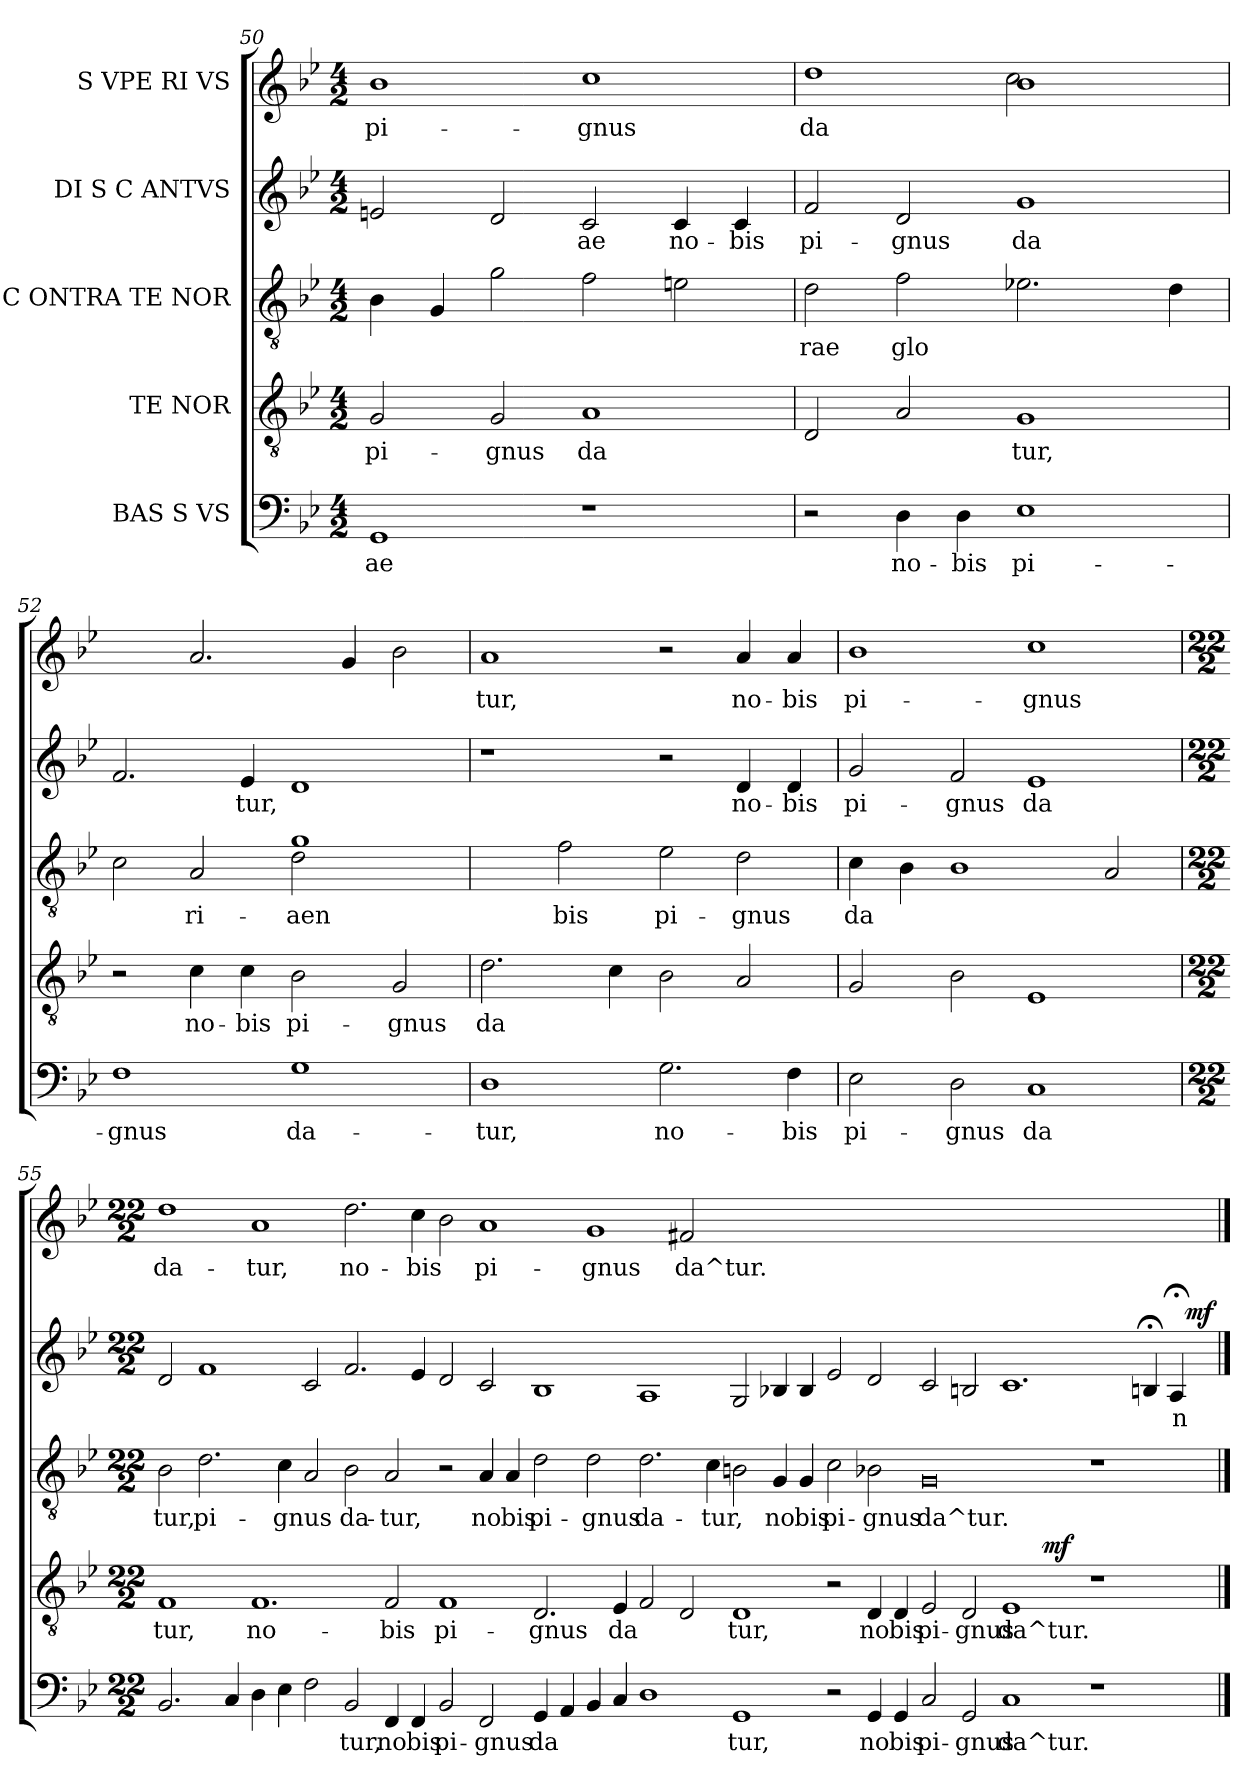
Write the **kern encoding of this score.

**kern	**text	**kern	**text	**dynam	**kern	**text	**kern	**text	**dynam	**kern	**text
*part5	*part5	*part4	*part4	*part4	*part3	*part3	*part2	*part2	*part2	*part1	*part1
*staff5	*staff5	*staff4	*staff4	*staff4	*staff3	*staff3	*staff2	*staff2	*staff2	*staff1	*staff1
*I"BAS S VS	*	*I"TE NOR	*	*	*I"C ONTRA  TE NOR	*	*I"DI S C ANTVS	*	*	*I"S VPE RI VS	*
*clefF4	*	*clefGv2	*	*	*clefGv2	*	*clefG2	*	*	*clefG2	*
*k[b-e-]	*	*k[b-e-]	*	*	*k[b-e-]	*	*k[b-e-]	*	*	*k[b-e-]	*
*B-:	*	*B-:	*	*	*B-:	*	*B-:	*	*	*B-:	*
*M4/2	*	*M4/2	*	*	*M4/2	*	*M4/2	*	*	*M4/2	*
=50	=50	=50	=50	=50	=50	=50	=50	=50	=50	=50	=50
!	!LO:LY:b:cj	!	!LO:LY:b:cj	!	!	!LO:LY:b:cj	!	!LO:LY:b:cj	!	!	!LO:LY:b:cj
1GG	-ae	2G/	pi-	.	4B-\	--	2en/	--	.	1b-	pi-
!	!	!	!	!	!	!LO:LY:b:cj	!	!	!	!	!
.	.	.	.	.	4G/	--	.	.	.	.	.
!	!	!	!LO:LY:b:cj	!	!	!LO:LY:b:cj	!	!LO:LY:b:cj	!	!	!
.	.	2G/	-gnus	.	2g\	--	2d/	--	.	.	.
!	!	!	!LO:LY:b:cj	!	!	!LO:LY:b:cj	!	!LO:LY:b:cj	!	!	!LO:LY:b:cj
1r	.	1A	da-	.	2f\	--	2c/	-ae	.	1cc	-gnus
!	!	!	!	!	!	!LO:LY:b:cj	!	!LO:LY:b:cj	!	!	!
.	.	.	.	.	2en\	--	4c/	no-	.	.	.
!	!	!	!	!	!	!	!	!LO:LY:b:cj	!	!	!
.	.	.	.	.	.	.	4c/	-bis	.	.	.
=51	=51	=51	=51	=51	=51	=51	=51	=51	=51	=51	=51
!	!	!	!LO:LY:b:cj	!	!	!LO:LY:b:cj	!	!LO:LY:b:cj	!	!	!LO:LY:b:cj
*	*	*	*	*	*	*	*	*	*	*^	*
2r	.	2D/	--	.	2d\	-rae	2f/	pi-	.	1dd	1ryy	da-
!	!LO:LY:b:cj	!	!LO:LY:b:cj	!	!	!LO:LY:b:cj	!	!LO:LY:b:cj	!	!	!	!
4D\	no-	2A/	--	.	2f\	glo-	2d/	-gnus	.	.	.	.
!	!LO:LY:b:cj	!	!	!	!	!	!	!	!	!	!	!
4D\	-bis	.	.	.	.	.	.	.	.	.	.	.
!	!LO:LY:b:cj	!	!LO:LY:b:cj	!	!	!LO:LY:b:cj	!	!LO:LY:b:cj	!	!	!	!LO:LY:b:cj
1E-	pi-	1G	-tur,	.	2.e-X\	--	1g	da-	.	1b-	2cc\	--
.	.	.	.	.	.	.	.	.	.	.	2ryy	.
!	!	!	!	!	!	!LO:LY:b:cj	!	!	!	!	!	!
.	.	.	.	.	4d\	--	.	.	.	.	.	.
*	*	*	*	*	*	*	*	*	*	*v	*v	*
=52	=52	=52	=52	=52	=52	=52	=52	=52	=52	=52	=52
!	!LO:LY:b:cj	!	!	!	!	!LO:LY:b:cj	!	!LO:LY:b:cj	!	!	!
*	*	*	*	*	*^	*	*	*	*	*	*
1F	-gnus	2r	.	.	2c\	1ryy	--	2.f/	--	.	2ryy	.
!	!	!	!LO:LY:b:cj	!	!	!	!LO:LY:b:cj	!	!	!	!	!
.	.	4c\	no-	.	2A/	.	-ri-	.	.	.	2.a/	.
!	!	!	!LO:LY:b:cj	!	!	!	!	!	!LO:LY:b:cj	!	!	!
.	.	4c\	-bis	.	.	.	.	4e-/	-tur,	.	.	.
!	!LO:LY:b:cj	!	!LO:LY:b:cj	!	!	!	!LO:LY:b:cj	!	!LO:LY:b:cj	!	!	!
1G	da-	2B-\	pi-	.	1g	2d\	-aen	1d	.	.	.	.
!	!	!	!	!	!	!	!	!	!	!	!	!LO:LY:b:cj
.	.	.	.	.	.	.	.	.	.	.	4g/	--
!	!	!	!LO:LY:b:cj	!	!	!	!	!	!	!	!	!LO:LY:b:cj
.	.	2G/	-gnus	.	.	2ryy	.	.	.	.	2b-\	--
=53	=53	=53	=53	=53	=53	=53	=53	=53	=53	=53	=53	=53
!	!LO:LY:b:cj	!	!LO:LY:b:cj	!	!	!	!	!	!	!	!	!LO:LY:b:cj
*	*	*	*	*	*v	*v	*	*	*	*	*	*
1D	-tur,	2.d\	da-	.	2ryy	.	1r	.	.	1a	-tur,
!	!	!	!	!	!	!LO:LY:b:cj	!	!	!	!	!
.	.	.	.	.	2f\	bis	.	.	.	.	.
!	!	!	!LO:LY:b:cj	!	!	!	!	!	!	!	!
.	.	4c\	--	.	.	.	.	.	.	.	.
!	!LO:LY:b:cj	!	!LO:LY:b:cj	!	!	!LO:LY:b:cj	!	!	!	!	!
2.G\	no-	2B-\	--	.	2e-\	pi-	2r	.	.	2r	.
!	!	!	!LO:LY:b:cj	!	!	!LO:LY:b:cj	!	!LO:LY:b:cj	!	!	!LO:LY:b:cj
.	.	2A/	--	.	2d\	-gnus	4d/	no-	.	4a/	no-
!	!LO:LY:b:cj	!	!	!	!	!	!	!LO:LY:b:cj	!	!	!LO:LY:b:cj
4F\	-bis	.	.	.	.	.	4d/	-bis	.	4a/	-bis
=54	=54	=54	=54	=54	=54	=54	=54	=54	=54	=54	=54
!	!LO:LY:b:cj	!	!LO:LY:b:cj	!	!	!LO:LY:b:cj	!	!LO:LY:b:cj	!	!	!LO:LY:b:cj
2E-\	pi-	2G/	--	.	4c\	da-	2g/	pi-	.	1b-	pi-
!	!	!	!	!	!	!LO:LY:b:cj	!	!	!	!	!
.	.	.	.	.	4B-\	--	.	.	.	.	.
!	!LO:LY:b:cj	!	!LO:LY:b:cj	!	!	!LO:LY:b:cj	!	!LO:LY:b:cj	!	!	!
2D\	-gnus	2B-\	--	.	1B-	--	2f/	-gnus	.	.	.
!	!LO:LY:b:cj	!	!LO:LY:b:cj	!	!	!	!	!LO:LY:b:cj	!	!	!LO:LY:b:cj
1C	da-	1E-	--	.	.	.	1e-	da-	.	1cc	-gnus
!	!	!	!	!	!	!LO:LY:b:cj	!	!	!	!	!
.	.	.	.	.	2A/	--	.	.	.	.	.
!!LO:LB:g=z
=55	=55	=55	=55	=55	=55	=55	=55	=55	=55	=55	=55
*M22/2	*	*M22/2	*	*	*M22/2	*	*M22/2	*	*	*M22/2	*
!	!LO:LY:b:cj	!	!LO:LY:b:cj	!	!	!LO:LY:b:cj	!	!LO:LY:b:cj	!	!	!LO:LY:b:cj
*	*	*^	*	*	*	*	*^	*	*	*	*
2.BB-/	--	1F	1ryy	-tur,	.	2B-\	-tur,	2d/	1ryy	--	.	1dd	da-
!	!	!	!	!	!	!	!LO:LY:b:cj	!	!	!LO:LY:b:cj	!	!	!
.	.	.	.	.	.	2.d\	pi-	1f	.	--	.	.	.
!	!LO:LY:b:cj	!	!	!	!	!	!	!	!	!	!	!	!
4C/	--	.	.	.	.	.	.	.	.	.	.	.	.
!	!LO:LY:b:cj	!	!	!LO:LY:b:cj	!	!	!	!	!	!	!	!	!LO:LY:b:cj
4D\	--	1.F	1ryy	no-	.	.	.	.	1ryy	.	.	1a	-tur,
!	!LO:LY:b:cj	!	!	!	!	!	!LO:LY:b:cj	!	!	!	!	!	!
4E-\	--	.	.	.	.	4c\	-gnus	.	.	.	.	.	.
!	!LO:LY:b:cj	!	!	!	!	!	!LO:LY:b:cj	!	!	!LO:LY:b:cj	!	!	!
2F\	--	.	.	.	.	2A/	.	2c/	.	--	.	.	.
!	!LO:LY:b:cj	!	!	!	!	!	!LO:LY:b:cj	!	!	!LO:LY:b:cj	!	!	!LO:LY:b:cj
2BB-/	-tur,	.	1ryy	.	.	2B-\	da-	2.f/	1ryy	--	.	2.dd\	no-
!	!LO:LY:b:cj	!	!	!LO:LY:b:cj	!	!	!LO:LY:b:cj	!	!	!	!	!	!
4FF/	no-	2F/	.	-bis	.	2A/	-tur,	.	.	.	.	.	.
!	!LO:LY:b:cj	!	!	!	!	!	!	!	!	!LO:LY:b:cj	!	!	!LO:LY:b:cj
4FF/	-bis	.	.	.	.	.	.	4e-/	.	--	.	4cc\	-bis
!	!LO:LY:b:cj	!	!	!LO:LY:b:cj	!	!	!	!	!	!LO:LY:b:cj	!	!	!LO:LY:b:cj
2BB-/	pi-	1F	1ryy	pi-	.	2r	.	2d/	1ryy	--	.	2b-\	.
!	!LO:LY:b:cj	!	!	!	!	!	!LO:LY:b:cj	!	!	!LO:LY:b:cj	!	!	!LO:LY:b:cj
2FF/	-gnus	.	.	.	.	4A/	no-	2c/	.	--	.	1a	pi-
!	!	!	!	!	!	!	!LO:LY:b:cj	!	!	!	!	!	!
.	.	.	.	.	.	4A/	-bis	.	.	.	.	.	.
!	!LO:LY:b:cj	!	!	!LO:LY:b:cj	!	!	!LO:LY:b:cj	!	!	!LO:LY:b:cj	!	!	!
4GG/	da-	2.D/	1ryy	-gnus	.	2d\	pi-	1B-	1ryy	--	.	.	.
!	!LO:LY:b:cj	!	!	!	!	!	!	!	!	!	!	!	!
4AA/	--	.	.	.	.	.	.	.	.	.	.	.	.
!	!LO:LY:b:cj	!	!	!	!	!	!LO:LY:b:cj	!	!	!	!	!	!LO:LY:b:cj
4BB-/	--	.	.	.	.	2d\	-gnus	.	.	.	.	1g	-gnus
!	!LO:LY:b:cj	!	!	!LO:LY:b:cj	!	!	!	!	!	!	!	!	!
4C/	--	4E-/	.	da-	.	.	.	.	.	.	.	.	.
!	!LO:LY:b:cj	!	!	!LO:LY:b:cj	!	!	!LO:LY:b:cj	!	!	!LO:LY:b:cj	!	!	!
1D	--	2F/	1ryy	--	.	2.d\	da-	1A	1ryy	--	.	.	.
!	!	!	!	!LO:LY:b:cj	!	!	!	!	!	!	!	!	!LO:LY:b:cj
.	.	2D/	.	--	.	.	.	.	.	.	.	2f#X/	da^tur.-
!	!	!	!	!	!	!	!LO:LY:b:cj	!	!	!	!	!	!
.	.	.	.	.	.	4c\	-tur,	.	.	.	.	.	.
!	!LO:LY:b:cj	!	!	!LO:LY:b:cj	!	!	!LO:LY:b:cj	!	!	!LO:LY:b:cj	!	!	!
1GG	-tur,	1D	1ryy	-tur,	.	2Bn\	.	2G/	1ryy	--	.	00ryy	.
!	!	!	!	!	!	!	!LO:LY:b:cj	!	!	!LO:LY:b:cj	!	!	!
.	.	.	.	.	.	4G/	no-	4B-X/	.	--	.	.	.
!	!	!	!	!	!	!	!LO:LY:b:cj	!	!	!LO:LY:b:cj	!	!	!
.	.	.	.	.	.	4G/	-bis	4B-/	.	--	.	.	.
!	!	!	!	!	!	!	!LO:LY:b:cj	!	!	!LO:LY:b:cj	!	!	!
2r	.	2r	1ryy	.	.	2c\	pi-	2e-/	1ryy	--	.	.	.
!	!LO:LY:b:cj	!	!	!LO:LY:b:cj	!	!	!LO:LY:b:cj	!	!	!LO:LY:b:cj	!	!	!
4GG/	no-	4D/	.	no-	.	2B-X\	-gnus	2d/	.	--	.	.	.
!	!LO:LY:b:cj	!	!	!LO:LY:b:cj	!	!	!	!	!	!	!	!	!
4GG/	-bis	4D/	.	-bis	.	.	.	.	.	.	.	.	.
!	!LO:LY:b:cj	!	!	!LO:LY:b:cj	!	!	!LO:LY:b:cj	!	!	!LO:LY:b:cj	!	!	!
2C/	pi-	2E-/	1ryy	pi-	.	0G	da^tur.-	2c/	1ryy	--	.	.	.
!	!LO:LY:b:cj	!	!	!LO:LY:b:cj	!	!	!	!	!	!LO:LY:b:cj	!	!	!
2GG/	-gnus	2D/	.	-gnus	.	.	.	2Bn/	.	--	.	.	.
!	!LO:LY:b:cj	!	!	!LO:LY:b:cj	!	!	!	!	!	!LO:LY:b:cj	!	!	!
1C	da^tur.-	1E-	4ryy	da^tur.-	.	.	.	1.c	1ryy	--	.	.	.
.	.	.	16.ryy	.	.	.	.	.	.	.	.	.	.
!	!	!	!	!	!LO:DY:b	!	!	!	!	!	!	!	!
.	.	.	1ryy	.	mf	.	.	.	.	.	.	.	.
1r	.	1r	.	.	.	1r	.	.	2ryy	.	.	1ryy	.
.	.	.	2ryy	.	.	.	.	.	.	.	.	.	.
!	!	!	!	!	!	!	!	!	!	!LO:LY:b:cj	!	!	!
.	.	.	.	.	.	.	.	4Bn;</	4ryy	--	.	.	.
!	!	!	!	!	!	!	!	!	!	!LO:LY:b:cj	!	!	!
.	.	.	.	.	.	.	.	4A;</	16ryy	-n-	.	.	.
.	.	.	.	.	.	.	.	.	64ryy	.	.	.	.
!	!	!	!	!	!	!	!	!	!	!	!LO:DY:b	!	!
.	.	.	.	.	.	.	.	.	8ryy	.	mf	.	.
.	.	.	8ryy	.	.	.	.	.	.	.	.	.	.
.	.	.	.	.	.	.	.	.	32.ryy	.	.	.	.
.	.	.	32ryy	.	.	.	.	.	.	.	.	.	.
*	*	*v	*v	*	*	*	*	*v	*v	*	*	*	*
==	==	==	==	==	==	==	==	==	==	==	==
*-	*-	*-	*-	*-	*-	*-	*-	*-	*-	*-	*-
